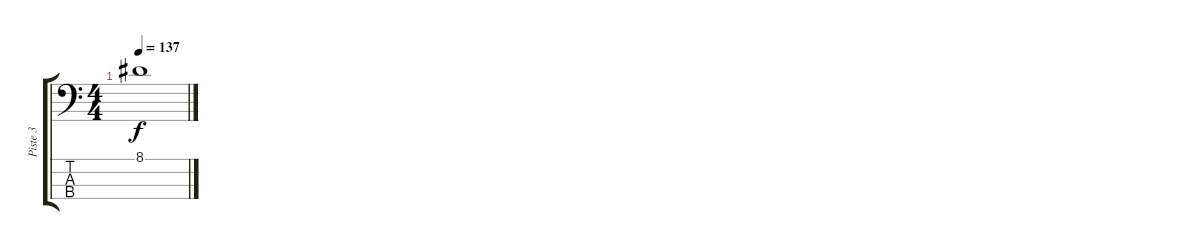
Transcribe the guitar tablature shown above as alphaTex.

\track ("Piste 3" "Piste 3") {instrument electricbassfinger}
\staff {score tabs}
\tuning (G2 D2 A1 E1) {hide}
\ts (4 4)
\tempo 137
\clef f4
\ks c
8.1{t}.1{dy f}
